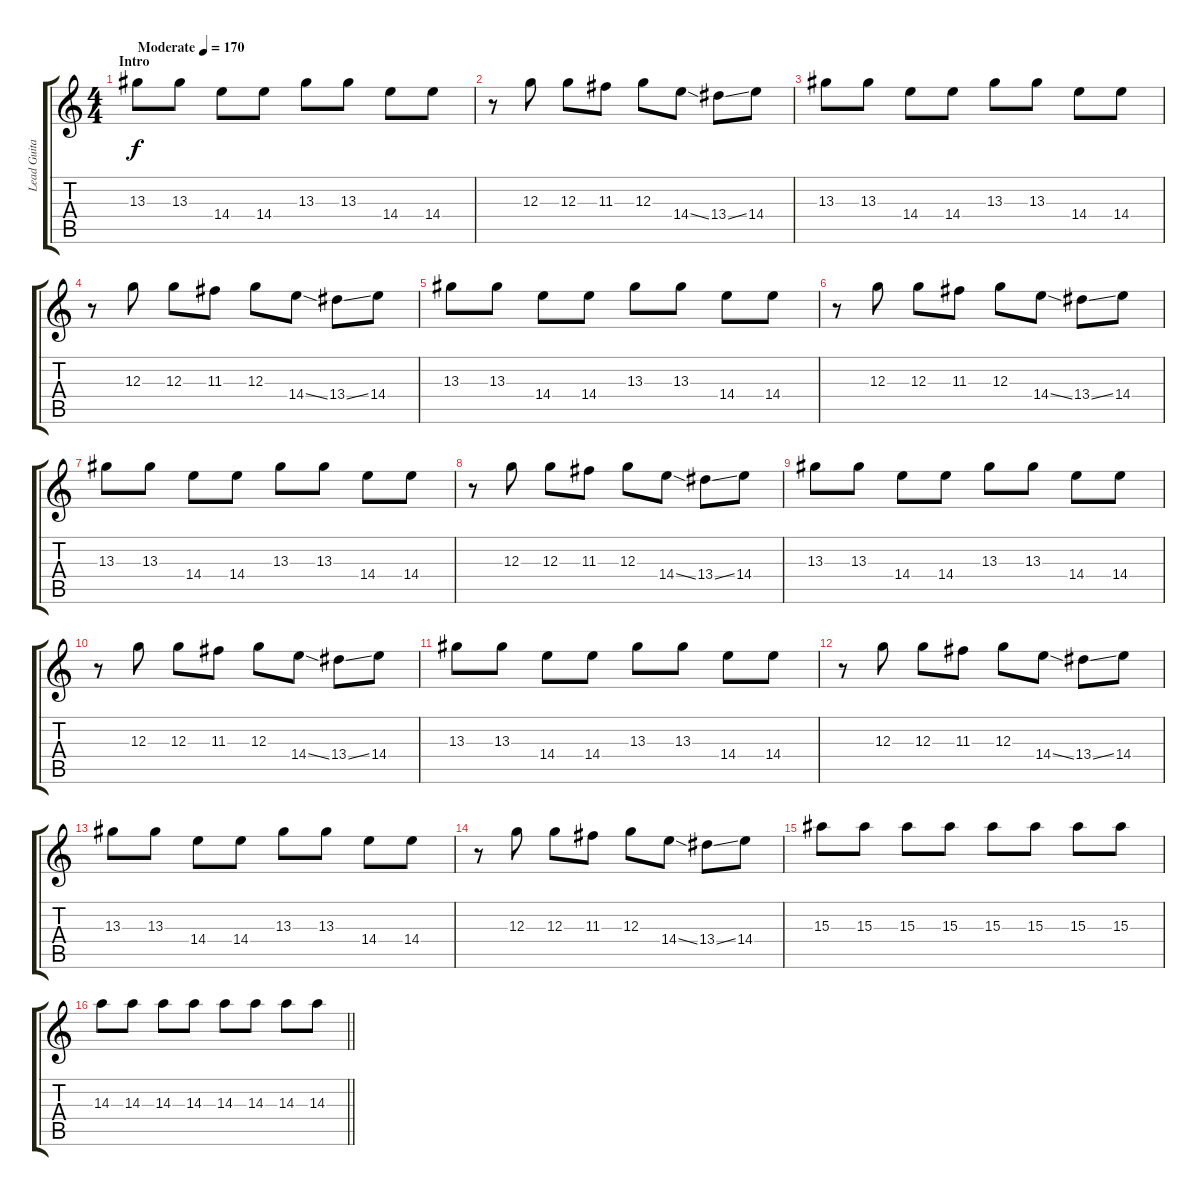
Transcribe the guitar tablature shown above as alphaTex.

\track ("Lead Guitar" "Lead Guita") {instrument overdrivenguitar}
\staff {score tabs}
\tuning (E4 B3 G3 D3 A2 D2) {hide}
\ts (4 4)
\section ("" "Intro")
\tempo (170 "Moderate")
\clef g2
\ks c
13.3.8{dy f instrument overdrivenguitar} 13.3.8 14.4.8 14.4.8 13.3.8 13.3.8 14.4.8 14.4.8 |
r.8 12.3.8 12.3.8 11.3.8 12.3.8 14.4{ss}.8 13.4{ss}.8 14.4.8 |
13.3.8 13.3.8 14.4.8 14.4.8 13.3.8 13.3.8 14.4.8 14.4.8 |
r.8 12.3.8 12.3.8 11.3.8 12.3.8 14.4{ss}.8 13.4{ss}.8 14.4.8 |
13.3.8 13.3.8 14.4.8 14.4.8 13.3.8 13.3.8 14.4.8 14.4.8 |
r.8 12.3.8 12.3.8 11.3.8 12.3.8 14.4{ss}.8 13.4{ss}.8 14.4.8 |
13.3.8 13.3.8 14.4.8 14.4.8 13.3.8 13.3.8 14.4.8 14.4.8 |
r.8 12.3.8 12.3.8 11.3.8 12.3.8 14.4{ss}.8 13.4{ss}.8 14.4.8 |
13.3.8 13.3.8 14.4.8 14.4.8 13.3.8 13.3.8 14.4.8 14.4.8 |
r.8 12.3.8 12.3.8 11.3.8 12.3.8 14.4{ss}.8 13.4{ss}.8 14.4.8 |
13.3.8 13.3.8 14.4.8 14.4.8 13.3.8 13.3.8 14.4.8 14.4.8 |
r.8 12.3.8 12.3.8 11.3.8 12.3.8 14.4{ss}.8 13.4{ss}.8 14.4.8 |
13.3.8 13.3.8 14.4.8 14.4.8 13.3.8 13.3.8 14.4.8 14.4.8 |
r.8 12.3.8 12.3.8 11.3.8 12.3.8 14.4{ss}.8 13.4{ss}.8 14.4.8 |
15.3.8 15.3.8 15.3.8 15.3.8 15.3.8 15.3.8 15.3.8 15.3.8 |
\barLineRight lightlight
14.3.8 14.3.8 14.3.8 14.3.8 14.3.8 14.3.8 14.3.8 14.3.8
